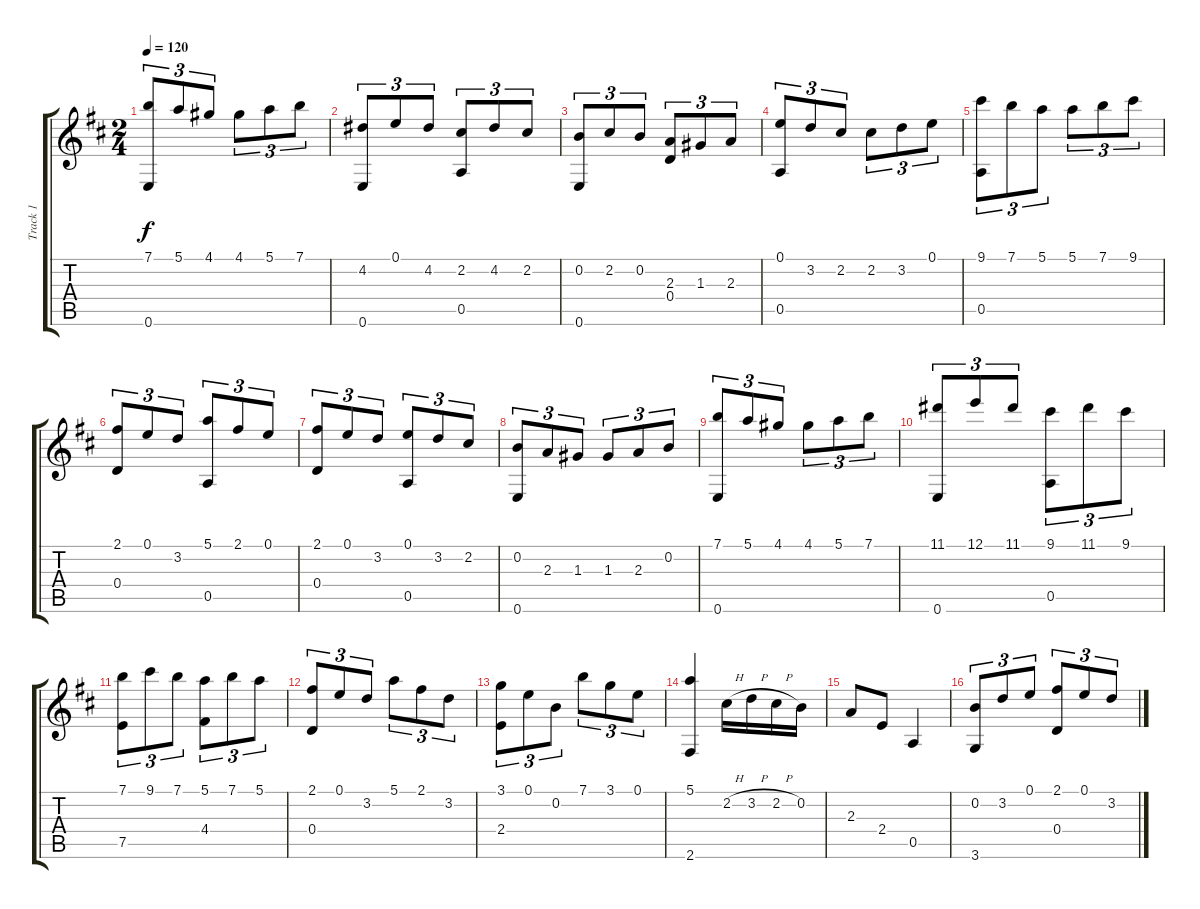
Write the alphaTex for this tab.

\track ("Track 1" "Track 1") {instrument acousticguitarsteel}
\staff {score tabs}
\tuning (E4 B3 G3 D3 A2 E2) {hide}
\ts (2 4)
\tempo 120
\clef g2
\ks d
(7.1 0.6).8{tu (3 2) dy f} 5.1.8{tu (3 2)} 4.1.8{tu (3 2)} 4.1.8{tu (3 2)} 5.1.8{tu (3 2)} 7.1.8{tu (3 2)} |
(4.2 0.6).8{tu (3 2)} 0.1.8{tu (3 2)} 4.2.8{tu (3 2)} (2.2 0.5).8{tu (3 2)} 4.2.8{tu (3 2)} 2.2.8{tu (3 2)} |
(0.2 0.6).8{tu (3 2)} 2.2.8{tu (3 2)} 0.2.8{tu (3 2)} (2.3 0.4).8{tu (3 2)} 1.3.8{tu (3 2)} 2.3.8{tu (3 2)} |
(0.1 0.5).8{tu (3 2)} 3.2.8{tu (3 2)} 2.2.8{tu (3 2)} 2.2.8{tu (3 2)} 3.2.8{tu (3 2)} 0.1.8{tu (3 2)} |
(9.1 0.5).8{tu (3 2)} 7.1.8{tu (3 2)} 5.1.8{tu (3 2)} 5.1.8{tu (3 2)} 7.1.8{tu (3 2)} 9.1.8{tu (3 2)} |
(2.1 0.4).8{tu (3 2)} 0.1.8{tu (3 2)} 3.2.8{tu (3 2)} (5.1 0.5).8{tu (3 2)} 2.1.8{tu (3 2)} 0.1.8{tu (3 2)} |
(2.1 0.4).8{tu (3 2)} 0.1.8{tu (3 2)} 3.2.8{tu (3 2)} (0.1 0.5).8{tu (3 2)} 3.2.8{tu (3 2)} 2.2.8{tu (3 2)} |
(0.2 0.6).8{tu (3 2)} 2.3.8{tu (3 2)} 1.3.8{tu (3 2)} 1.3.8{tu (3 2)} 2.3.8{tu (3 2)} 0.2.8{tu (3 2)} |
(7.1 0.6).8{tu (3 2)} 5.1.8{tu (3 2)} 4.1.8{tu (3 2)} 4.1.8{tu (3 2)} 5.1.8{tu (3 2)} 7.1.8{tu (3 2)} |
(11.1 0.6).8{tu (3 2)} 12.1.8{tu (3 2)} 11.1.8{tu (3 2)} (9.1 0.5).8{tu (3 2)} 11.1.8{tu (3 2)} 9.1.8{tu (3 2)} |
(7.1 7.5).8{tu (3 2)} 9.1.8{tu (3 2)} 7.1.8{tu (3 2)} (5.1 4.4).8{tu (3 2)} 7.1.8{tu (3 2)} 5.1.8{tu (3 2)} |
(2.1 0.4).8{tu (3 2)} 0.1.8{tu (3 2)} 3.2.8{tu (3 2)} 5.1.8{tu (3 2)} 2.1.8{tu (3 2)} 3.2.8{tu (3 2)} |
(3.1 2.4).8{tu (3 2)} 0.1.8{tu (3 2)} 0.2.8{tu (3 2)} 7.1.8{tu (3 2)} 3.1.8{tu (3 2)} 0.1.8{tu (3 2)} |
(5.1 2.6).4 2.2{h}.16 3.2{h}.16 2.2{h}.16 0.2.16 |
2.3.8 2.4.8 0.5.4 |
(0.2 3.6).8{tu (3 2)} 3.2.8{tu (3 2)} 0.1.8{tu (3 2)} (2.1 0.4).8{tu (3 2)} 0.1.8{tu (3 2)} 3.2.8{tu (3 2)}
